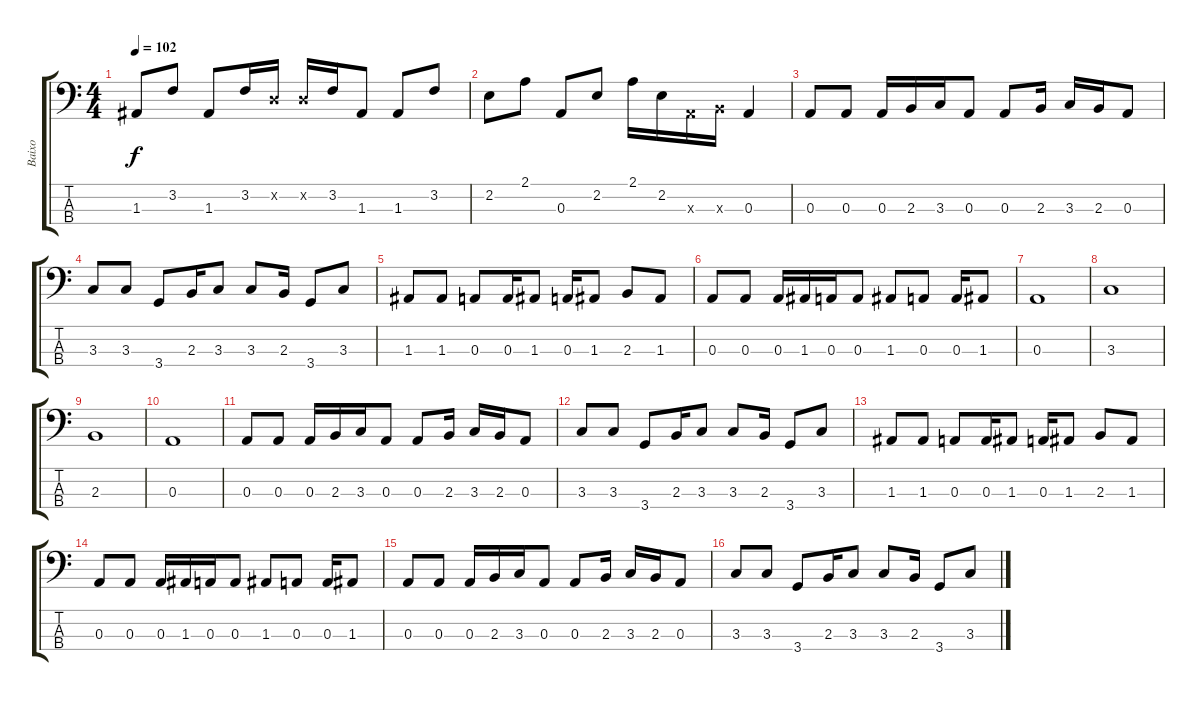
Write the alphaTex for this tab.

\track ("Baixo" "Baixo") {instrument electricbasspick}
\staff {score tabs}
\tuning (G2 D2 A1 E1) {hide}
\ts (4 4)
\tempo 102
\clef f4
\ks c
1.3.8{dy f} 3.2.8 1.3.8 3.2.16 0.2{x}.16 0.2{x}.16 3.2.16 1.3.8 1.3.8 3.2.8 |
2.2.8 2.1.8 0.3.8 2.2.8 2.1.16 2.2.16 0.3{x}.16 2.3{x}.16 0.3.4 |
0.3.8 0.3.8 0.3.16 2.3.16 3.3.16 0.3.8 0.3.8 2.3.16 3.3.16 2.3.16 0.3.8 |
3.3.8 3.3.8 3.4.8 2.3.16 3.3.8 3.3.8 2.3.16 3.4.8 3.3.8 |
1.3.8 1.3.8 0.3.8 0.3.16 1.3.8 0.3.16 1.3.8 2.3.8 1.3.8 |
0.3.8 0.3.8 0.3.16 1.3.16 0.3.16 0.3.8 1.3.8 0.3.8 0.3.16 1.3.8 |
0.3.1 |
3.3.1 |
2.3.1 |
0.3.1 |
0.3.8 0.3.8 0.3.16 2.3.16 3.3.16 0.3.8 0.3.8 2.3.16 3.3.16 2.3.16 0.3.8 |
3.3.8 3.3.8 3.4.8 2.3.16 3.3.8 3.3.8 2.3.16 3.4.8 3.3.8 |
1.3.8 1.3.8 0.3.8 0.3.16 1.3.8 0.3.16 1.3.8 2.3.8 1.3.8 |
0.3.8 0.3.8 0.3.16 1.3.16 0.3.16 0.3.8 1.3.8 0.3.8 0.3.16 1.3.8 |
0.3.8 0.3.8 0.3.16 2.3.16 3.3.16 0.3.8 0.3.8 2.3.16 3.3.16 2.3.16 0.3.8 |
3.3.8 3.3.8 3.4.8 2.3.16 3.3.8 3.3.8 2.3.16 3.4.8 3.3.8
